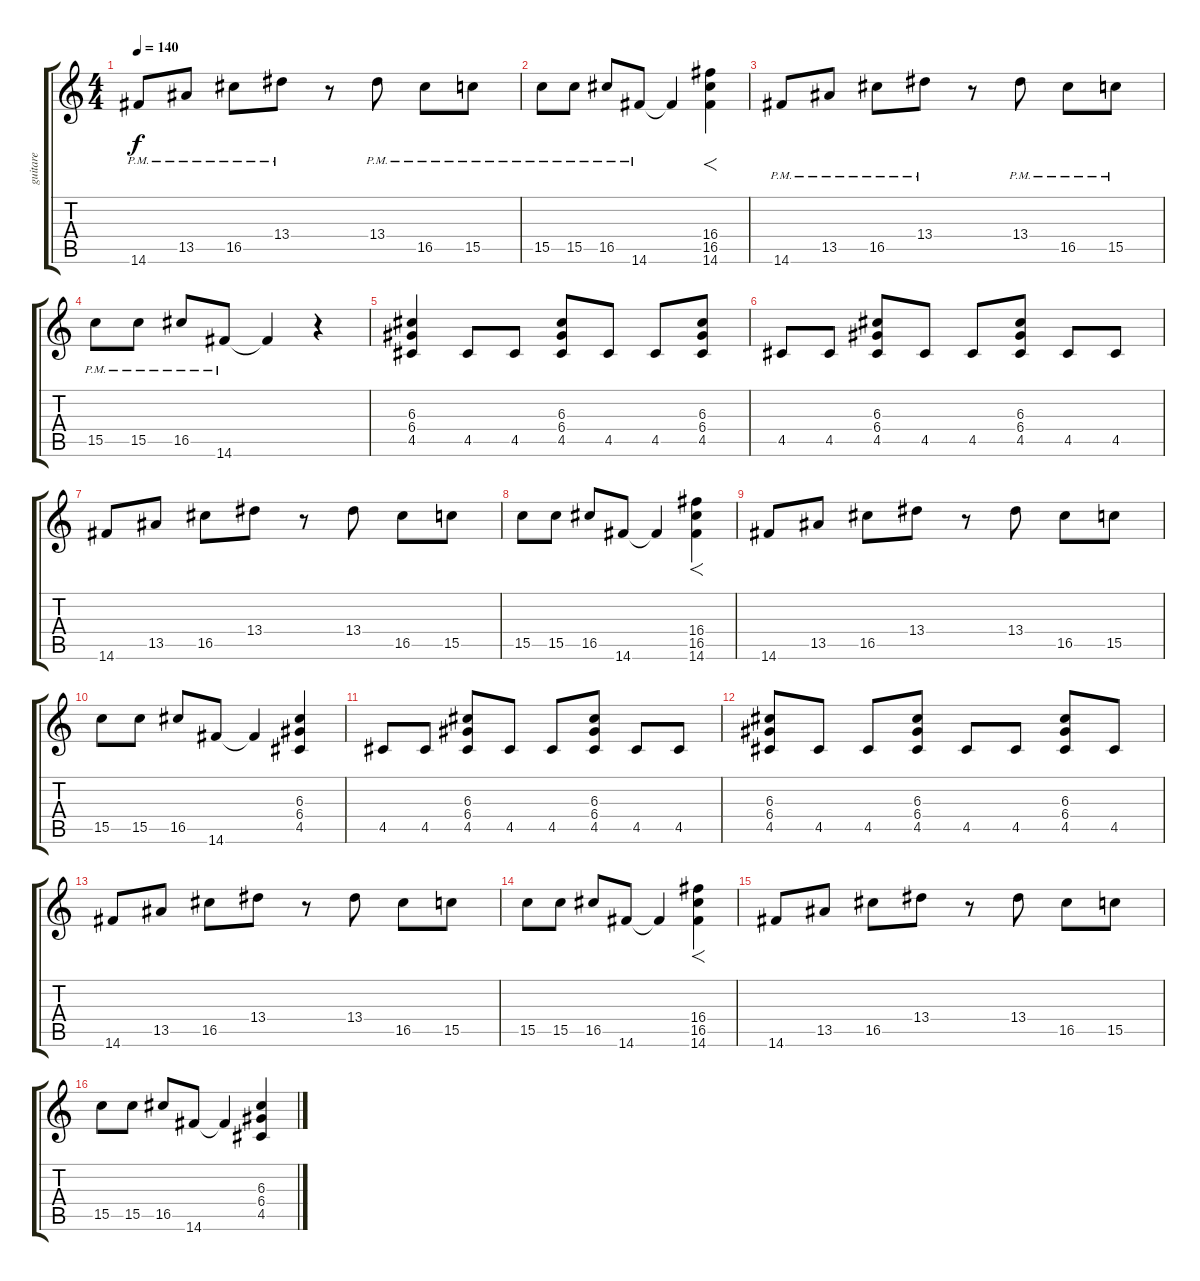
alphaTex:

\track ("guitare" "guitare") {instrument overdrivenguitar}
\staff {score tabs}
\tuning (E4 B3 G3 D3 A2 E2) {hide}
\ts (4 4)
\tempo 140
\clef g2
\ks c
14.6{pm}.8{dy f instrument overdrivenguitar} 13.5{pm}.8 16.5{pm}.8 13.4{pm}.8 r.8 13.4{pm}.8 16.5{pm}.8 15.5{pm}.8 |
15.5{pm}.8 15.5{pm}.8 16.5{pm}.8 14.6{pm}.8 14.6{t}.4 (16.4 16.5 14.6).4{f} |
14.6{pm}.8 13.5{pm}.8 16.5{pm}.8 13.4{pm}.8 r.8 13.4{pm}.8 16.5{pm}.8 15.5{pm}.8 |
15.5{pm}.8 15.5{pm}.8 16.5{pm}.8 14.6{pm}.8 14.6{t}.4 r.4 |
(6.3 6.4 4.5).4 4.5.8 4.5.8 (6.3 6.4 4.5).8 4.5.8 4.5.8 (6.3 6.4 4.5).8 |
4.5.8 4.5.8 (6.3 6.4 4.5).8 4.5.8 4.5.8 (6.3 6.4 4.5).8 4.5.8 4.5.8 |
14.6.8 13.5.8 16.5.8 13.4.8 r.8 13.4.8 16.5.8 15.5.8 |
15.5.8 15.5.8 16.5.8 14.6.8 14.6{t}.4 (16.4 16.5 14.6).4{f} |
14.6.8 13.5.8 16.5.8 13.4.8 r.8 13.4.8 16.5.8 15.5.8 |
15.5.8 15.5.8 16.5.8 14.6.8 14.6{t}.4 (6.3 6.4 4.5).4 |
4.5.8 4.5.8 (6.3 6.4 4.5).8 4.5.8 4.5.8 (6.3 6.4 4.5).8 4.5.8 4.5.8 |
(6.3 6.4 4.5).8 4.5.8 4.5.8 (6.3 6.4 4.5).8 4.5.8 4.5.8 (6.3 6.4 4.5).8 4.5.8 |
14.6.8 13.5.8 16.5.8 13.4.8 r.8 13.4.8 16.5.8 15.5.8 |
15.5.8 15.5.8 16.5.8 14.6.8 14.6{t}.4 (16.4 16.5 14.6).4{f} |
14.6.8 13.5.8 16.5.8 13.4.8 r.8 13.4.8 16.5.8 15.5.8 |
15.5.8 15.5.8 16.5.8 14.6.8 14.6{t}.4 (6.3 6.4 4.5).4
